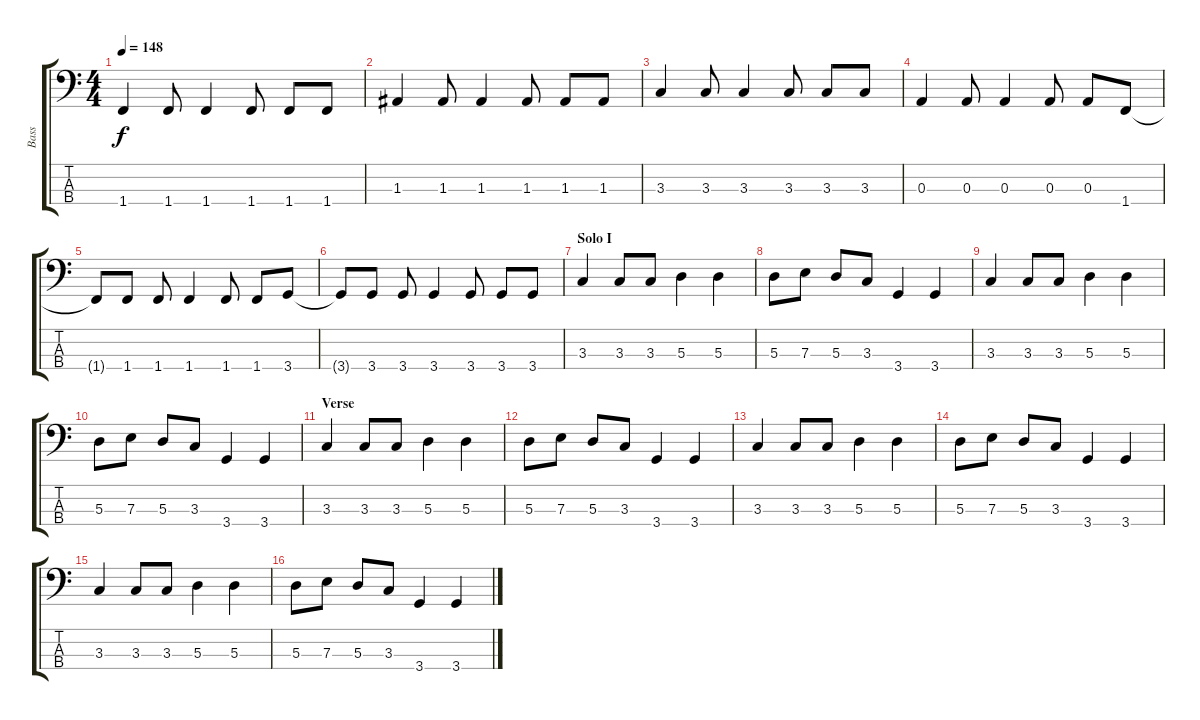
\track ("Bass" "Bass") {instrument distortionguitar}
\staff {score tabs}
\tuning (G2 D2 A1 E1) {hide}
\ts (4 4)
\tempo 148
\clef f4
\ks c
1.4.4{dy f} 1.4.8 1.4.4 1.4.8 1.4.8 1.4.8 |
1.3.4 1.3.8 1.3.4 1.3.8 1.3.8 1.3.8 |
3.3.4 3.3.8 3.3.4 3.3.8 3.3.8 3.3.8 |
0.3.4 0.3.8 0.3.4 0.3.8 0.3.8 1.4.8 |
1.4{t}.8 1.4.8 1.4.8 1.4.4 1.4.8 1.4.8 3.4.8 |
3.4{t}.8 3.4.8 3.4.8 3.4.4 3.4.8 3.4.8 3.4.8 |
\section ("" "Solo I")
3.3.4{volume 13} 3.3.8 3.3.8 5.3.4 5.3.4 |
5.3.8 7.3.8 5.3.8 3.3.8 3.4.4 3.4.4 |
3.3.4 3.3.8 3.3.8 5.3.4 5.3.4 |
5.3.8 7.3.8 5.3.8 3.3.8 3.4.4 3.4.4 |
\section ("" "Verse")
3.3.4{volume 15} 3.3.8 3.3.8 5.3.4 5.3.4 |
5.3.8 7.3.8 5.3.8 3.3.8 3.4.4 3.4.4 |
3.3.4 3.3.8 3.3.8 5.3.4 5.3.4 |
5.3.8 7.3.8 5.3.8 3.3.8 3.4.4 3.4.4 |
3.3.4 3.3.8 3.3.8 5.3.4 5.3.4 |
5.3.8 7.3.8 5.3.8 3.3.8 3.4.4 3.4.4
